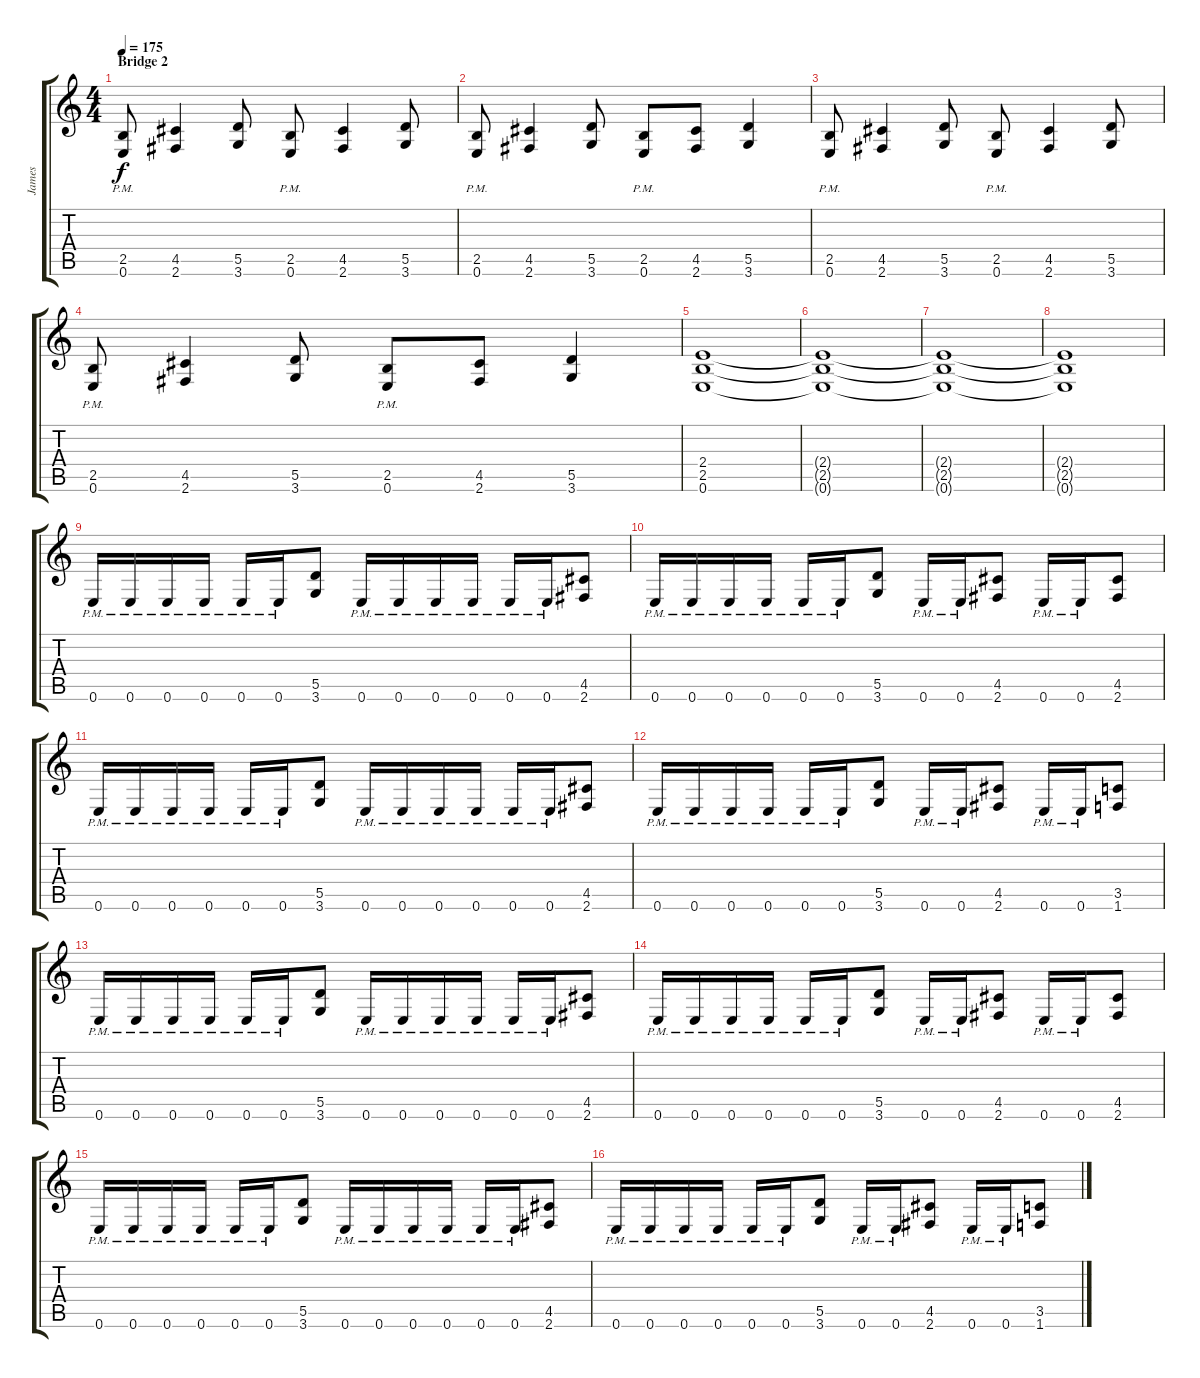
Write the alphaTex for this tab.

\track ("James" "James") {instrument distortionguitar}
\staff {score tabs}
\tuning (E4 B3 G3 D3 A2 E2) {hide}
\ts (4 4)
\section ("" "Bridge 2")
\tempo 175
\clef g2
\ks c
(2.5{pm} 0.6{pm}).8{dy f volume 6} (4.5 2.6).4 (5.5 3.6).8 (2.5{pm} 0.6{pm}).8 (4.5 2.6).4 (5.5 3.6).8 |
(2.5{pm} 0.6{pm}).8 (4.5 2.6).4 (5.5 3.6).8 (2.5{pm} 0.6{pm}).8 (4.5 2.6).8 (5.5 3.6).4 |
(2.5{pm} 0.6{pm}).8 (4.5 2.6).4 (5.5 3.6).8 (2.5{pm} 0.6{pm}).8 (4.5 2.6).4 (5.5 3.6).8 |
(2.5{pm} 0.6{pm}).8 (4.5 2.6).4 (5.5 3.6).8 (2.5{pm} 0.6{pm}).8 (4.5 2.6).8 (5.5 3.6).4 |
(2.4 2.5 0.6).1 |
(2.4{t} 2.5{t} 0.6{t}).1 |
(2.4{t} 2.5{t} 0.6{t}).1 |
(2.4{t} 2.5{t} 0.6{t}).1 |
0.6{pm}.16 0.6{pm}.16 0.6{pm}.16 0.6{pm}.16 0.6{pm}.16 0.6{pm}.16 (5.5 3.6).8 0.6{pm}.16 0.6{pm}.16 0.6{pm}.16 0.6{pm}.16 0.6{pm}.16 0.6{pm}.16 (4.5 2.6).8 |
0.6{pm}.16 0.6{pm}.16 0.6{pm}.16 0.6{pm}.16 0.6{pm}.16 0.6{pm}.16 (5.5 3.6).8 0.6{pm}.16 0.6{pm}.16 (4.5 2.6).8 0.6{pm}.16 0.6{pm}.16 (4.5 2.6).8 |
0.6{pm}.16 0.6{pm}.16 0.6{pm}.16 0.6{pm}.16 0.6{pm}.16 0.6{pm}.16 (5.5 3.6).8 0.6{pm}.16 0.6{pm}.16 0.6{pm}.16 0.6{pm}.16 0.6{pm}.16 0.6{pm}.16 (4.5 2.6).8 |
0.6{pm}.16 0.6{pm}.16 0.6{pm}.16 0.6{pm}.16 0.6{pm}.16 0.6{pm}.16 (5.5 3.6).8 0.6{pm}.16 0.6{pm}.16 (4.5 2.6).8 0.6{pm}.16 0.6{pm}.16 (3.5 1.6).8 |
0.6{pm}.16 0.6{pm}.16 0.6{pm}.16 0.6{pm}.16 0.6{pm}.16 0.6{pm}.16 (5.5 3.6).8 0.6{pm}.16 0.6{pm}.16 0.6{pm}.16 0.6{pm}.16 0.6{pm}.16 0.6{pm}.16 (4.5 2.6).8 |
0.6{pm}.16 0.6{pm}.16 0.6{pm}.16 0.6{pm}.16 0.6{pm}.16 0.6{pm}.16 (5.5 3.6).8 0.6{pm}.16 0.6{pm}.16 (4.5 2.6).8 0.6{pm}.16 0.6{pm}.16 (4.5 2.6).8 |
0.6{pm}.16 0.6{pm}.16 0.6{pm}.16 0.6{pm}.16 0.6{pm}.16 0.6{pm}.16 (5.5 3.6).8 0.6{pm}.16 0.6{pm}.16 0.6{pm}.16 0.6{pm}.16 0.6{pm}.16 0.6{pm}.16 (4.5 2.6).8 |
0.6{pm}.16 0.6{pm}.16 0.6{pm}.16 0.6{pm}.16 0.6{pm}.16 0.6{pm}.16 (5.5 3.6).8 0.6{pm}.16 0.6{pm}.16 (4.5 2.6).8 0.6{pm}.16 0.6{pm}.16 (3.5 1.6).8
